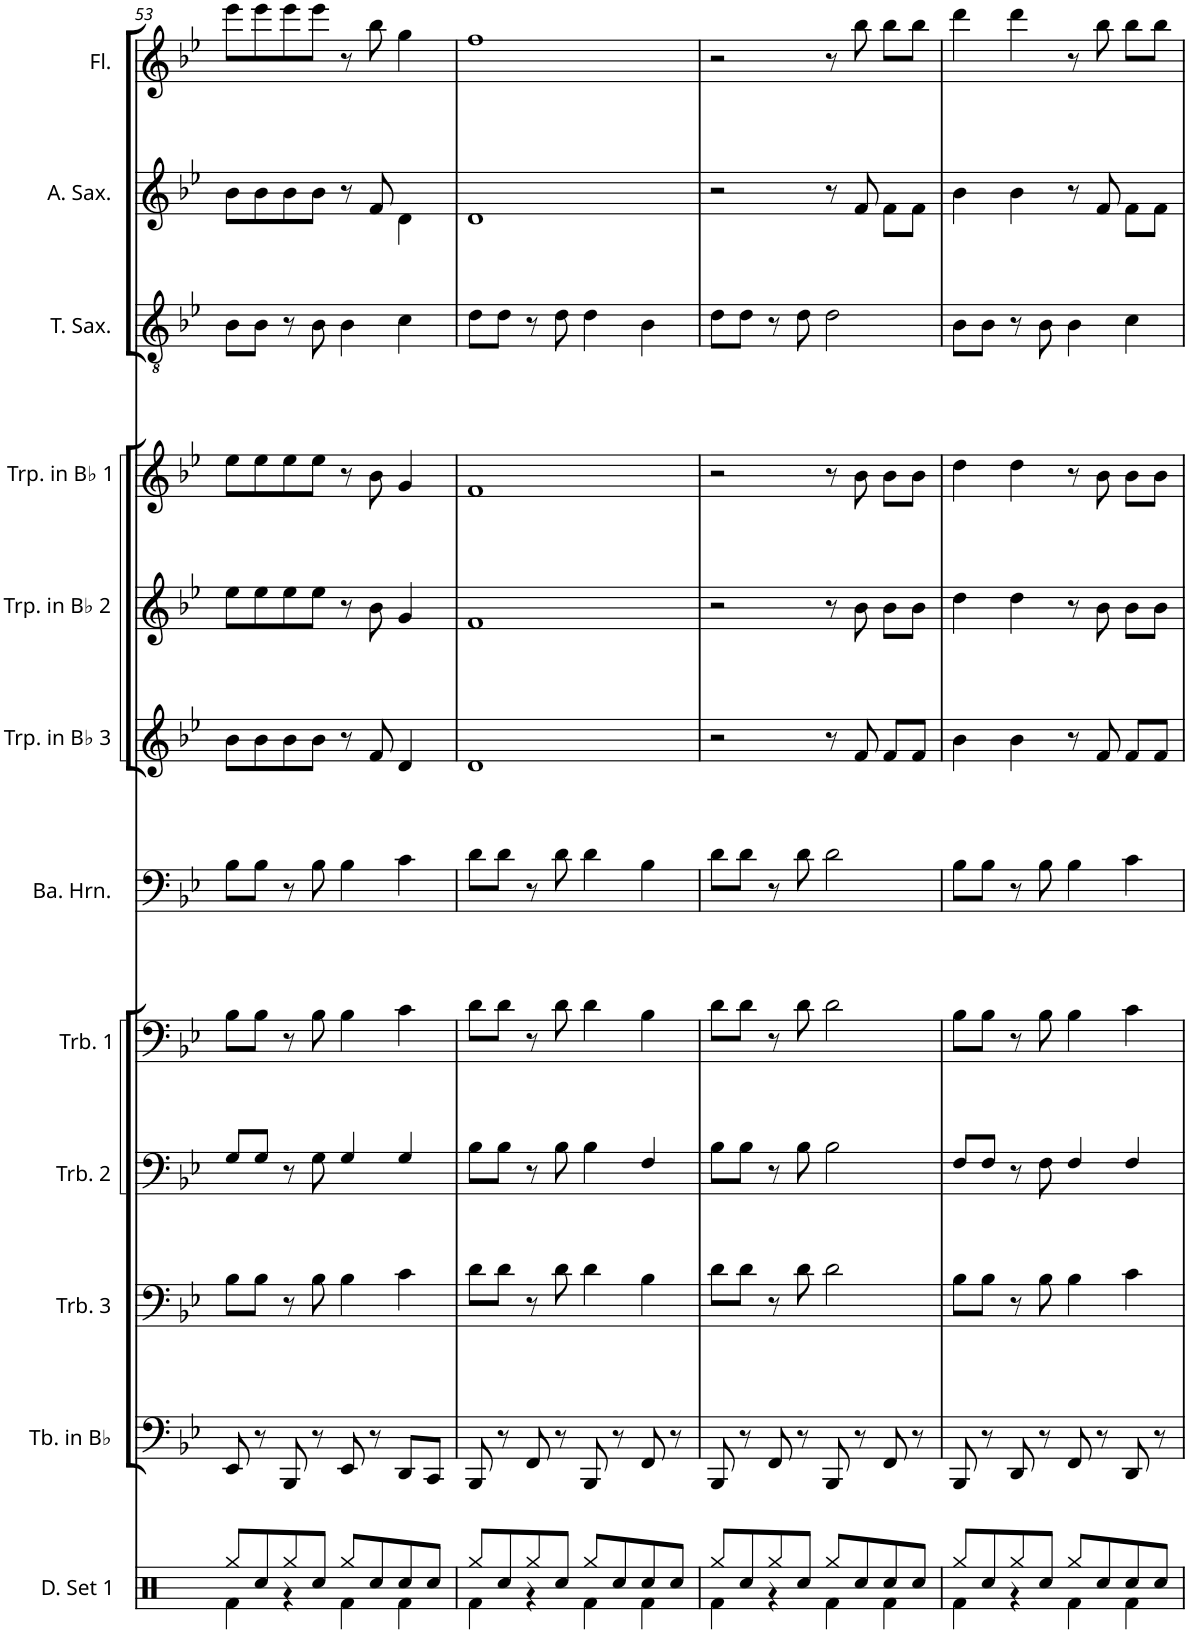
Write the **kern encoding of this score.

**kern	**kern	**kern	**kern	**kern	**kern	**kern	**kern	**kern	**kern	**kern	**kern
*part12	*part11	*part10	*part9	*part8	*part7	*part6	*part5	*part4	*part3	*part2	*part1
*staff12	*staff11	*staff10	*staff9	*staff8	*staff7	*staff6	*staff5	*staff4	*staff3	*staff2	*staff1
*I"Drumset 1	*I"Tuba in Bb	*I"Trombone 3	*I"Trombone 2	*I"Trombone 1	*I"Bariton-hoorn	*I"Trompet in Bb 3	*I"Trompet in Bb 2	*I"Trompet in Bb 1	*I"Tenor-saxofoon	*I"Alt-saxofoon	*I"Dwarsfluit
*I'D. Set 1	*I'Tb. in Bb	*I'Trb. 3	*I'Trb. 2	*I'Trb. 1	*I'Ba. Hrn.	*I'Trp. in Bb 3	*I'Trp. in Bb 2	*I'Trp. in Bb 1	*I'T. Sax.	*I'A. Sax.	*
!!LO:PB:g=z
*clefX	*clefF4	*clefF4	*clefF4	*clefF4	*clefF4	*clefG2	*clefG2	*clefG2	*clefGv2	*clefG2	*clefG2
*	*	*	*	*	*Trd4c7	*Trd1c2	*Trd1c2	*Trd1c2	*Trd8c14	*Trd5c9	*
*k[]	*k[b-e-]	*k[b-e-]	*k[b-e-]	*k[b-e-]	*k[b-e-]	*k[b-e-]	*k[b-e-]	*k[b-e-]	*k[b-e-]	*k[b-e-]	*k[b-e-]
*M4/4	*M4/4	*M4/4	*M4/4	*M4/4	*M4/4	*M4/4	*M4/4	*M4/4	*M4/4	*M4/4	*M4/4
=53	=53	=53	=53	=53	=53	=53	=53	=53	=53	=53	=53
*^	*	*	*	*	*	*	*	*	*	*	*
8Rgg/L	4Rf\	8EE-/	8B-\L	8G/L	8B-\L	8B-\L	8b-\L	8ee-\L	8ee-\L	8B-\L	8b-\L	8eee-\L
8Rcc/	.	8r	8B-\J	8G/J	8B-\J	8B-\J	8b-\	8ee-\	8ee-\	8B-\J	8b-\	8eee-\
8Rgg/	4r	8BBB-/	8r	8r	8r	8r	8b-\	8ee-\	8ee-\	8r	8b-\	8eee-\
8Rcc/J	.	8r	8B-\	8G\	8B-\	8B-\	8b-\J	8ee-\J	8ee-\J	8B-\	8b-\J	8eee-\J
8Rgg/L	4Rf\	8EE-/	4B-\	4G/	4B-\	4B-\	8r	8r	8r	4B-\	8r	8r
8Rcc/	.	8r	.	.	.	.	8f/	8b-\	8b-\	.	8f/	8bb-\
8Rcc/	4Rf\	8DD/L	4c\	4G/	4c\	4c\	4d/	4g/	4g/	4c\	4d\	4gg\
8Rcc/J	.	8CC/J	.	.	.	.	.	.	.	.	.	.
=54	=54	=54	=54	=54	=54	=54	=54	=54	=54	=54	=54	=54
8Rgg/L	4Rf\	8BBB-/	8d\L	8B-\L	8d\L	8d\L	1d	1f	1f	8d\L	1d	1ff
8Rcc/	.	8r	8d\J	8B-\J	8d\J	8d\J	.	.	.	8d\J	.	.
8Rgg/	4r	8FF/	8r	8r	8r	8r	.	.	.	8r	.	.
8Rcc/J	.	8r	8d\	8B-\	8d\	8d\	.	.	.	8d\	.	.
8Rgg/L	4Rf\	8BBB-/	4d\	4B-\	4d\	4d\	.	.	.	4d\	.	.
8Rcc/	.	8r	.	.	.	.	.	.	.	.	.	.
8Rcc/	4Rf\	8FF/	4B-\	4F/	4B-\	4B-\	.	.	.	4B-\	.	.
8Rcc/J	.	8r	.	.	.	.	.	.	.	.	.	.
=55	=55	=55	=55	=55	=55	=55	=55	=55	=55	=55	=55	=55
8Rgg/L	4Rf\	8BBB-/	8d\L	8B-\L	8d\L	8d\L	2r	2r	2r	8d\L	2r	2r
8Rcc/	.	8r	8d\J	8B-\J	8d\J	8d\J	.	.	.	8d\J	.	.
8Rgg/	4r	8FF/	8r	8r	8r	8r	.	.	.	8r	.	.
8Rcc/J	.	8r	8d\	8B-\	8d\	8d\	.	.	.	8d\	.	.
8Rgg/L	4Rf\	8BBB-/	2d\	2B-\	2d\	2d\	8r	8r	8r	2d\	8r	8r
8Rcc/	.	8r	.	.	.	.	8f/	8b-\	8b-\	.	8f/	8bb-\
8Rcc/	4Rf\	8FF/	.	.	.	.	8f/L	8b-\L	8b-\L	.	8f\L	8bb-\L
8Rcc/J	.	8r	.	.	.	.	8f/J	8b-\J	8b-\J	.	8f\J	8bb-\J
=56	=56	=56	=56	=56	=56	=56	=56	=56	=56	=56	=56	=56
8Rgg/L	4Rf\	8BBB-/	8B-\L	8F/L	8B-\L	8B-\L	4b-\	4dd\	4dd\	8B-\L	4b-\	4ddd\
8Rcc/	.	8r	8B-\J	8F/J	8B-\J	8B-\J	.	.	.	8B-\J	.	.
8Rgg/	4r	8DD/	8r	8r	8r	8r	4b-\	4dd\	4dd\	8r	4b-\	4ddd\
8Rcc/J	.	8r	8B-\	8F\	8B-\	8B-\	.	.	.	8B-\	.	.
8Rgg/L	4Rf\	8FF/	4B-\	4F/	4B-\	4B-\	8r	8r	8r	4B-\	8r	8r
8Rcc/	.	8r	.	.	.	.	8f/	8b-\	8b-\	.	8f/	8bb-\
8Rcc/	4Rf\	8DD/	4c\	4F/	4c\	4c\	8f/L	8b-\L	8b-\L	4c\	8f\L	8bb-\L
8Rcc/J	.	8r	.	.	.	.	8f/J	8b-\J	8b-\J	.	8f\J	8bb-\J
*v	*v	*	*	*	*	*	*	*	*	*	*	*
=	=	=	=	=	=	=	=	=	=	=	=
*-	*-	*-	*-	*-	*-	*-	*-	*-	*-	*-	*-
